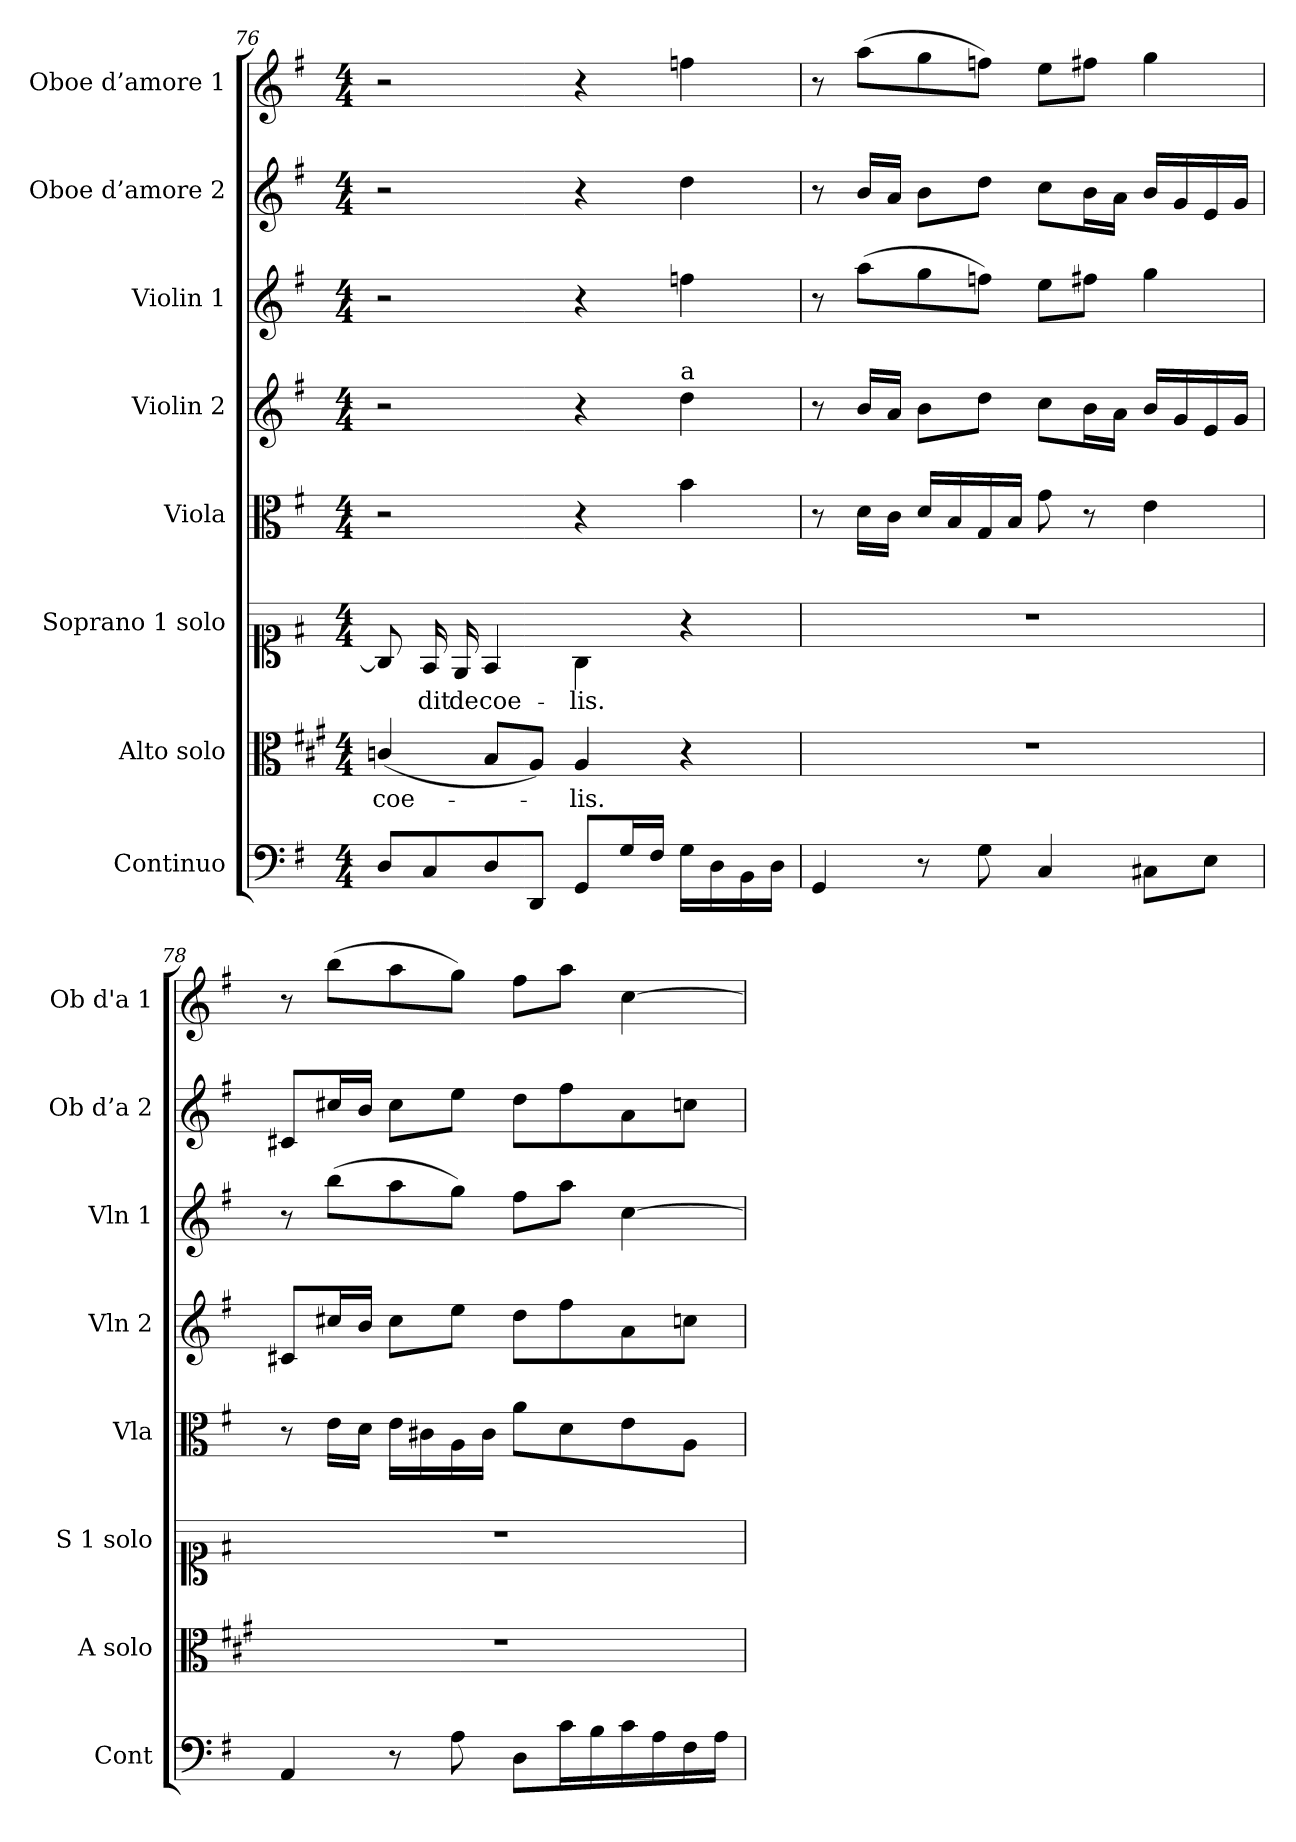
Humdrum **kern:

**kern	**kern	**text	**kern	**text	**kern	**kern	**kern	**kern	**kern
*part8	*part7	*part7	*part6	*part6	*part5	*part4	*part3	*part2	*part1
*staff8	*staff7	*staff7	*staff6	*staff6	*staff5	*staff4	*staff3	*staff2	*staff1
*I"Continuo	*I"Alto solo	*	*I"Soprano 1 solo	*	*I"Viola	*I"Violin 2	*I"Violin 1	*I"Oboe d’amore 2	*I"Oboe d’amore 1
*I'Cont	*I'A solo	*	*I'S 1 solo	*	*I'Vla	*I'Vln 2	*I'Vln 1	*I'Ob d’a 2	*I'Ob d'a 1
*clefF4	*clefC3	*	*clefC1	*	*clefC3	*clefG2	*clefG2	*clefG2	*clefG2
*	*ITrd1c2	*	*ITrd-7c-12	*	*	*	*	*	*
*k[f#]	*k[f#]	*	*k[f#]	*	*k[f#]	*k[f#]	*k[f#]	*k[f#]	*k[f#]
*M4/4	*M4/4	*	*M4/4	*	*M4/4	*M4/4	*M4/4	*M4/4	*M4/4
=76	=76	=76	=76	=76	=76	=76	=76	=76	=76
!	!	!LO:LY:b	!	!	!	!	!	!	!
8D/L	(4B-X/	coe-	8g/]	.	2r	2r	2r	2r	2r
!	!	!	!	!LO:LY:b	!	!	!	!	!
8C/	.	.	16f#/	-dit	.	.	.	.	.
!	!	!	!	!LO:LY:b	!	!	!	!	!
.	.	.	16e/	de	.	.	.	.	.
!	!	!	!	!LO:LY:b	!	!	!	!	!
8D/	8A/L	.	4f#/	coe-	.	.	.	.	.
8DD/J	8G/J)	.	.	.	.	.	.	.	.
!	!	!LO:LY:b	!	!LO:LY:b	!	!	!	!	!
8GG/L	4G/	-lis.	4g\	-lis.	4r	4r	4r	4r	4r
16G/L	.	.	.	.	.	.	.	.	.
16F#/JJ	.	.	.	.	.	.	.	.	.
!	!	!	!	!	!	!LO:TX:a:t=a	!	!	!
16G\LL	4r	.	4r	.	4b\	4dd\	4ffn\	4dd\	4ffn\
16D\	.	.	.	.	.	.	.	.	.
16BB\	.	.	.	.	.	.	.	.	.
16D\JJ	.	.	.	.	.	.	.	.	.
!!LO:LB:g=z
=77	=77	=77	=77	=77	=77	=77	=77	=77	=77
4GG/	1r	.	1r	.	8r	8r	8r	8r	8r
.	.	.	.	.	16d\LL	16b/LL	(8aa\L	16b/LL	(8aa\L
.	.	.	.	.	16c\JJ	16a/JJ	.	16a/JJ	.
8r	.	.	.	.	16d/LL	8b\L	8gg\	8b\L	8gg\
.	.	.	.	.	16B/	.	.	.	.
8G\	.	.	.	.	16G/	8dd\J	8ffn\J)	8dd\J	8ffn\J)
.	.	.	.	.	16B/JJ	.	.	.	.
4C/	.	.	.	.	8g\	8cc\L	8ee\L	8cc\L	8ee\L
.	.	.	.	.	8r	16b\L	8ff#X\J	16b\L	8ff#X\J
.	.	.	.	.	.	16a\JJ	.	16a\JJ	.
8C#X\L	.	.	.	.	4e\	16b/LL	4gg\	16b/LL	4gg\
.	.	.	.	.	.	16g/	.	16g/	.
8E\J	.	.	.	.	.	16e/	.	16e/	.
.	.	.	.	.	.	16g/JJ	.	16g/JJ	.
=78	=78	=78	=78	=78	=78	=78	=78	=78	=78
4AA/	1r	.	1r	.	8r	8c#X/L	8r	8c#X/L	8r
.	.	.	.	.	16e\LL	16cc#X/L	(8bb\L	16cc#X/L	(8bb\L
.	.	.	.	.	16d\JJ	16b/JJ	.	16b/JJ	.
8r	.	.	.	.	16e\LL	8cc#\L	8aa\	8cc#\L	8aa\
.	.	.	.	.	16c#X\	.	.	.	.
8A\	.	.	.	.	16A\	8ee\J	8gg\J)	8ee\J	8gg\J)
.	.	.	.	.	16c#\JJ	.	.	.	.
8D\L	.	.	.	.	8a\L	8dd\L	8ff#\L	8dd\L	8ff#\L
16c\L	.	.	.	.	8d\	8ff#\	8aa\J	8ff#\	8aa\J
16B\	.	.	.	.	.	.	.	.	.
16c\	.	.	.	.	8e\	8a\	[4cc\	8a\	[4cc\
16A\	.	.	.	.	.	.	.	.	.
16F#\	.	.	.	.	8A\J	8ccn\J	.	8ccn\J	.
16A\JJ	.	.	.	.	.	.	.	.	.
=	=	=	=	=	=	=	=	=	=
*-	*-	*-	*-	*-	*-	*-	*-	*-	*-
